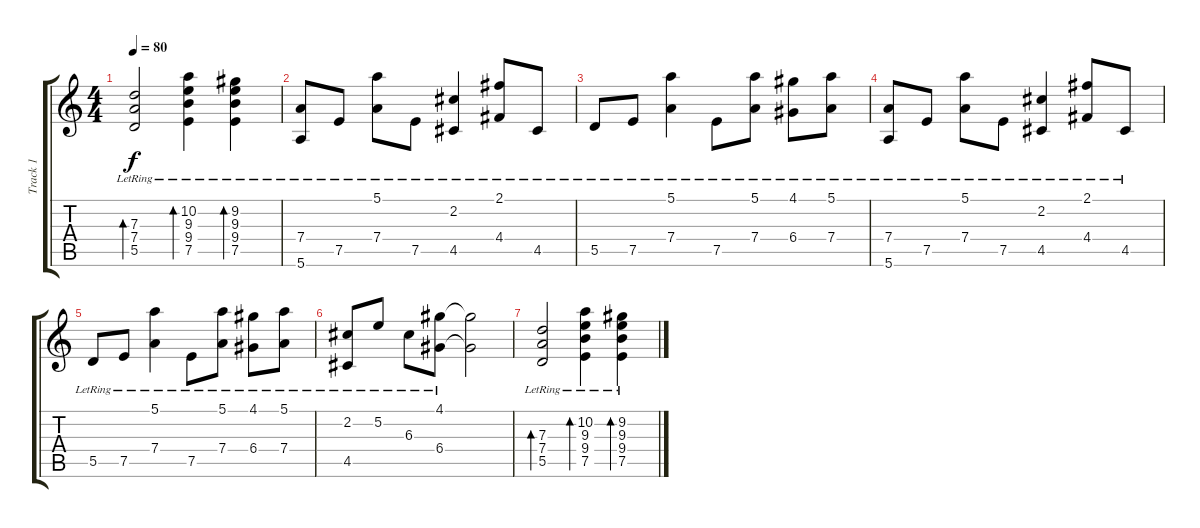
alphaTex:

\track ("Track 1" "Track 1") {instrument electricguitarclean}
\staff {score tabs}
\tuning (E4 B3 G3 D3 A2 E2) {hide}
\ts (4 4)
\tempo 80
\clef g2
\ks c
(7.3{lr} 7.4{lr} 5.5{lr}).2{bd 60 dy f} (10.2{lr} 9.3{lr} 9.4{lr} 7.5{lr}).4{bd 60} (9.2{lr} 9.3{lr} 9.4{lr} 7.5{lr}).4{bd 60} |
(7.4{lr} 5.6{lr}).8 7.5{lr}.8 (5.1{lr} 7.4{lr}).8 7.5{lr}.8 (2.2{lr} 4.5{lr}).4 (2.1{lr} 4.4{lr}).8 4.5{lr}.8 |
5.5{lr}.8 7.5{lr}.8 (5.1{lr} 7.4{lr}).4 7.5{lr}.8 (5.1{lr} 7.4{lr}).8 (4.1{lr} 6.4{lr}).8 (5.1{lr} 7.4{lr}).8 |
(7.4{lr} 5.6{lr}).8 7.5{lr}.8 (5.1{lr} 7.4{lr}).8 7.5{lr}.8 (2.2{lr} 4.5{lr}).4 (2.1{lr} 4.4{lr}).8 4.5{lr}.8 |
5.5{lr}.8 7.5{lr}.8 (5.1{lr} 7.4{lr}).4 7.5{lr}.8 (5.1{lr} 7.4{lr}).8 (4.1{lr} 6.4{lr}).8 (5.1{lr} 7.4{lr}).8 |
(2.2{lr} 4.5{lr}).8 5.2{lr}.8 6.3{lr}.8 (4.1 6.4{lr}).8 (4.1{t} 6.4{t}).2 |
(7.3{lr} 7.4{lr} 5.5{lr}).2{bd 60} (10.2{lr} 9.3{lr} 9.4{lr} 7.5{lr}).4{bd 60} (9.2{lr} 9.3{lr} 9.4{lr} 7.5{lr}).4{bd 60}
